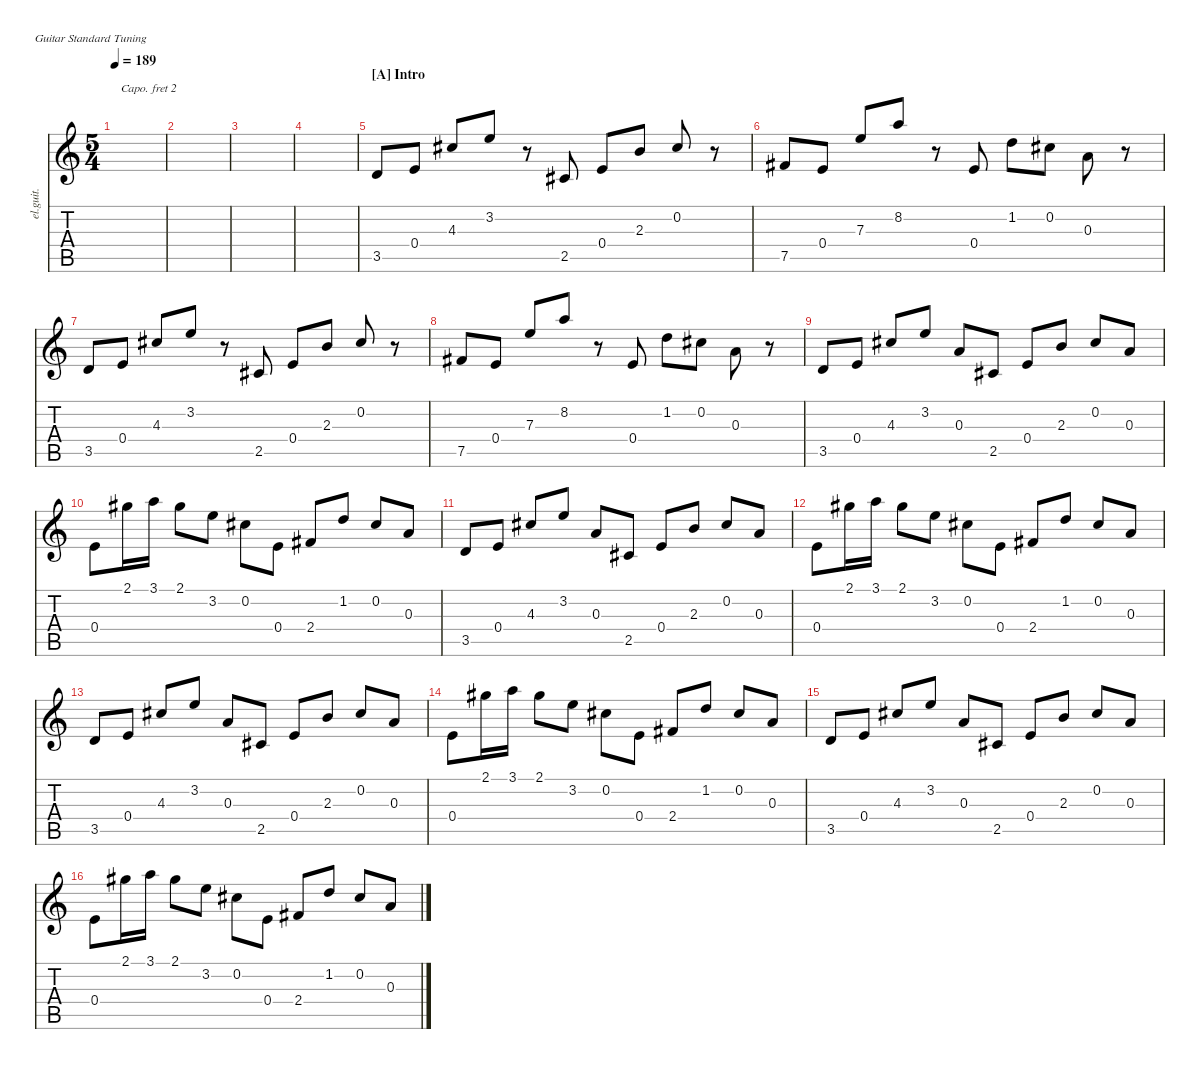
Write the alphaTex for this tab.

\defaultSystemsLayout 4
\hideDynamics
\bracketExtendMode nobrackets
\track ("Clean Guitar" "el.guit.") {instrument electricguitarclean}
\staff {score tabs}
\capo 2
\tuning (E4 B3 G3 D3 A2 E2)
\ts (5 4)
\tempo 189
\clef g2
\ks aminor
|
|
|
|
\section ("A" "Intro")
3.5.8{beam Up} 0.4.8{beam Up} 4.3{acc #}.8{beam Up} 3.2.8{beam Up} r.8{beam Up} 2.5{acc #}.8{beam Up} 0.4.8{beam Up} 2.3.8{beam Up} 0.2{acc #}.8{beam Up} r.8{beam Down} |
7.5{acc #}.8{beam Up} 0.4.8{beam Up} 7.3.8{beam Up} 8.2.8{beam Up} r.8{beam Up} 0.4.8{beam Up} 1.2.8{beam Down} 0.2{acc #}.8{beam Down} 0.3.8{beam Down} r.8{beam Down} |
3.5.8{beam Up} 0.4.8{beam Up} 4.3{acc #}.8{beam Up} 3.2.8{beam Up} r.8{beam Up} 2.5{acc #}.8{beam Up} 0.4.8{beam Up} 2.3.8{beam Up} 0.2{acc #}.8{beam Up} r.8{beam Down} |
7.5{acc #}.8{beam Up} 0.4.8{beam Up} 7.3.8{beam Up} 8.2.8{beam Up} r.8{beam Up} 0.4.8{beam Up} 1.2.8{beam Down} 0.2{acc #}.8{beam Down} 0.3.8{beam Down} r.8{beam Down} |
3.5.8{beam Up} 0.4.8{beam Up} 4.3{acc #}.8{beam Up} 3.2.8{beam Up} 0.3.8{beam Up} 2.5{acc #}.8{beam Up} 0.4.8{beam Up} 2.3.8{beam Up} 0.2{acc #}.8{beam Up} 0.3.8{beam Up} |
0.4.8{beam Down} 2.1{acc #}.16{beam Down} 3.1.16{beam Down} 2.1{acc #}.8{beam Down} 3.2.8{beam Down} 0.2{acc #}.8{beam Down} 0.4.8{beam Down} 2.4{acc #}.8{beam Up} 1.2.8{beam Up} 0.2{acc #}.8{beam Up} 0.3.8{beam Up} |
3.5.8{beam Up} 0.4.8{beam Up} 4.3{acc #}.8{beam Up} 3.2.8{beam Up} 0.3.8{beam Up} 2.5{acc #}.8{beam Up} 0.4.8{beam Up} 2.3.8{beam Up} 0.2{acc #}.8{beam Up} 0.3.8{beam Up} |
0.4.8{beam Down} 2.1{acc #}.16{beam Down} 3.1.16{beam Down} 2.1{acc #}.8{beam Down} 3.2.8{beam Down} 0.2{acc #}.8{beam Down} 0.4.8{beam Down} 2.4{acc #}.8{beam Up} 1.2.8{beam Up} 0.2{acc #}.8{beam Up} 0.3.8{beam Up} |
3.5.8{beam Up} 0.4.8{beam Up} 4.3{acc #}.8{beam Up} 3.2.8{beam Up} 0.3.8{beam Up} 2.5{acc #}.8{beam Up} 0.4.8{beam Up} 2.3.8{beam Up} 0.2{acc #}.8{beam Up} 0.3.8{beam Up} |
0.4.8{beam Down} 2.1{acc #}.16{beam Down} 3.1.16{beam Down} 2.1{acc #}.8{beam Down} 3.2.8{beam Down} 0.2{acc #}.8{beam Down} 0.4.8{beam Down} 2.4{acc #}.8{beam Up} 1.2.8{beam Up} 0.2{acc #}.8{beam Up} 0.3.8{beam Up} |
3.5.8{beam Up} 0.4.8{beam Up} 4.3{acc #}.8{beam Up} 3.2.8{beam Up} 0.3.8{beam Up} 2.5{acc #}.8{beam Up} 0.4.8{beam Up} 2.3.8{beam Up} 0.2{acc #}.8{beam Up} 0.3.8{beam Up} |
0.4.8{beam Down} 2.1{acc #}.16{beam Down} 3.1.16{beam Down} 2.1{acc #}.8{beam Down} 3.2.8{beam Down} 0.2{acc #}.8{beam Down} 0.4.8{beam Down} 2.4{acc #}.8{beam Up} 1.2.8{beam Up} 0.2{acc #}.8{beam Up} 0.3.8{beam Up}
